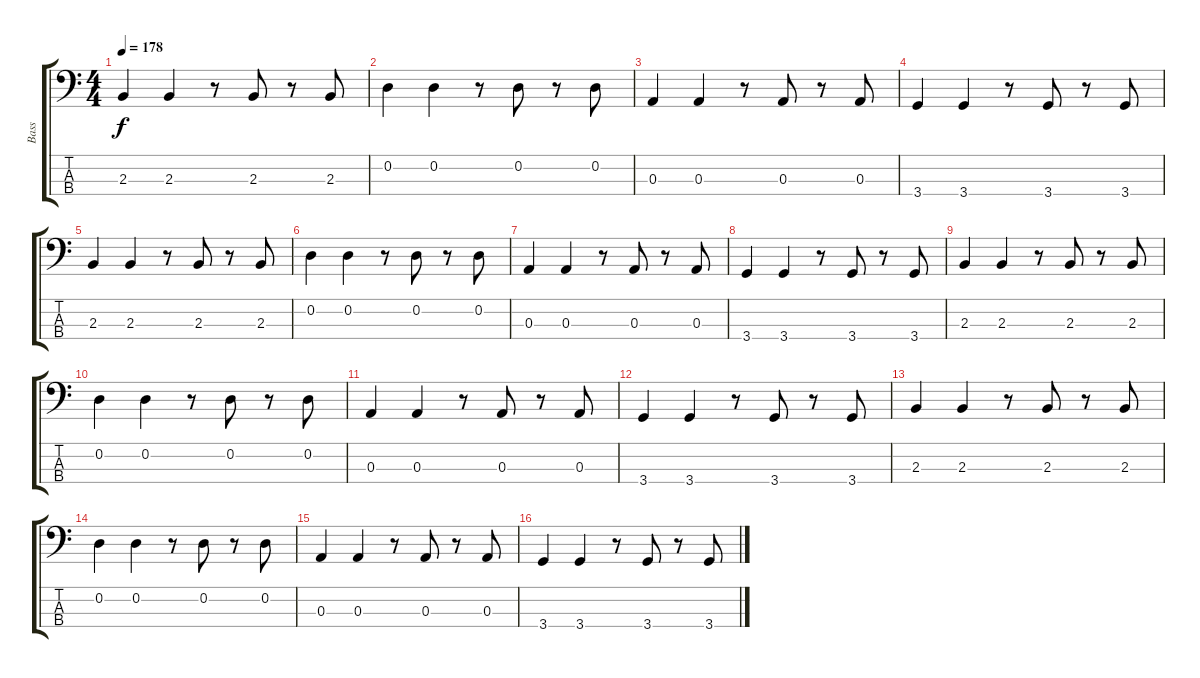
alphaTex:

\track ("Bass" "Bass") {instrument electricbassfinger}
\staff {score tabs}
\tuning (G2 D2 A1 E1) {hide}
\ts (4 4)
\tempo 178
\clef f4
\ks c
2.3.4{dy f} 2.3.4 r.8 2.3.8 r.8 2.3.8 |
0.2.4 0.2.4 r.8 0.2.8 r.8 0.2.8 |
0.3.4 0.3.4 r.8 0.3.8 r.8 0.3.8 |
3.4.4 3.4.4 r.8 3.4.8 r.8 3.4.8 |
2.3.4 2.3.4 r.8 2.3.8 r.8 2.3.8 |
0.2.4 0.2.4 r.8 0.2.8 r.8 0.2.8 |
0.3.4 0.3.4 r.8 0.3.8 r.8 0.3.8 |
3.4.4 3.4.4 r.8 3.4.8 r.8 3.4.8 |
2.3.4 2.3.4 r.8 2.3.8 r.8 2.3.8 |
0.2.4 0.2.4 r.8 0.2.8 r.8 0.2.8 |
0.3.4 0.3.4 r.8 0.3.8 r.8 0.3.8 |
3.4.4 3.4.4 r.8 3.4.8 r.8 3.4.8 |
2.3.4 2.3.4 r.8 2.3.8 r.8 2.3.8 |
0.2.4 0.2.4 r.8 0.2.8 r.8 0.2.8 |
0.3.4 0.3.4 r.8 0.3.8 r.8 0.3.8 |
3.4.4 3.4.4 r.8 3.4.8 r.8 3.4.8
